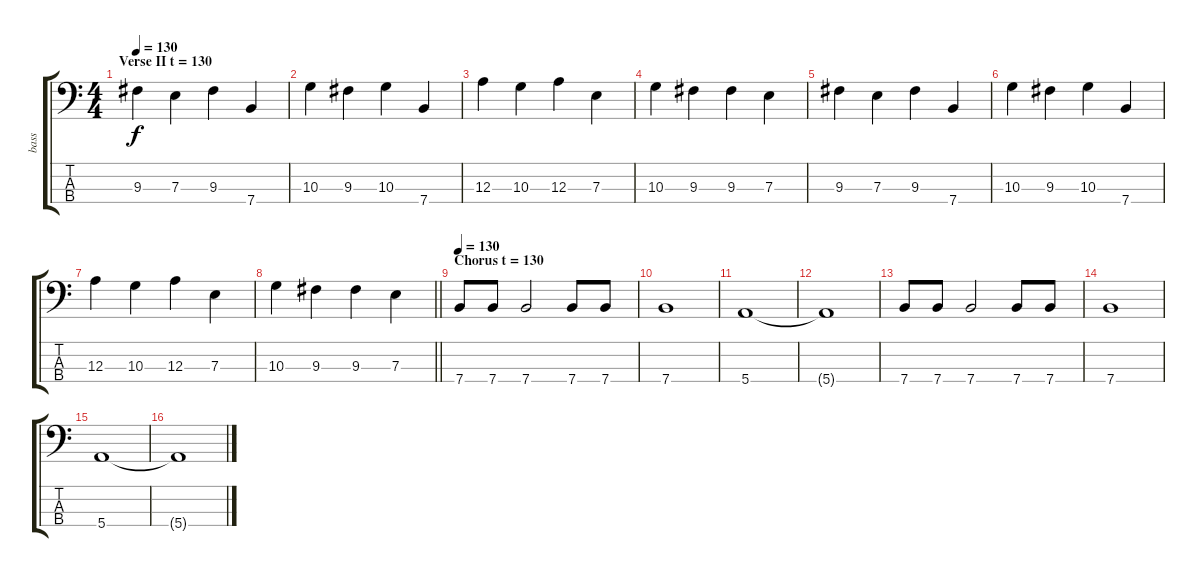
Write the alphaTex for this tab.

\track ("bass" "bass") {instrument electricbassfinger}
\staff {score tabs}
\tuning (G2 D2 A1 E1) {hide}
\ts (4 4)
\section ("" "Verse II t = 130")
\tempo 130
\clef f4
\ks c
9.3.4{dy f} 7.3.4 9.3.4 7.4.4 |
10.3.4 9.3.4 10.3.4 7.4.4 |
12.3.4 10.3.4 12.3.4 7.3.4 |
10.3.4 9.3.4 9.3.4 7.3.4 |
9.3.4 7.3.4 9.3.4 7.4.4 |
10.3.4 9.3.4 10.3.4 7.4.4 |
12.3.4 10.3.4 12.3.4 7.3.4 |
\barLineRight lightlight
10.3.4 9.3.4 9.3.4 7.3.4 |
\section ("" "Chorus t = 130")
\tempo 130
7.4.8 7.4.8 7.4.2 7.4.8 7.4.8 |
7.4.1 |
5.4.1 |
5.4{t}.1 |
7.4.8 7.4.8 7.4.2 7.4.8 7.4.8 |
7.4.1 |
5.4.1 |
5.4{t}.1
